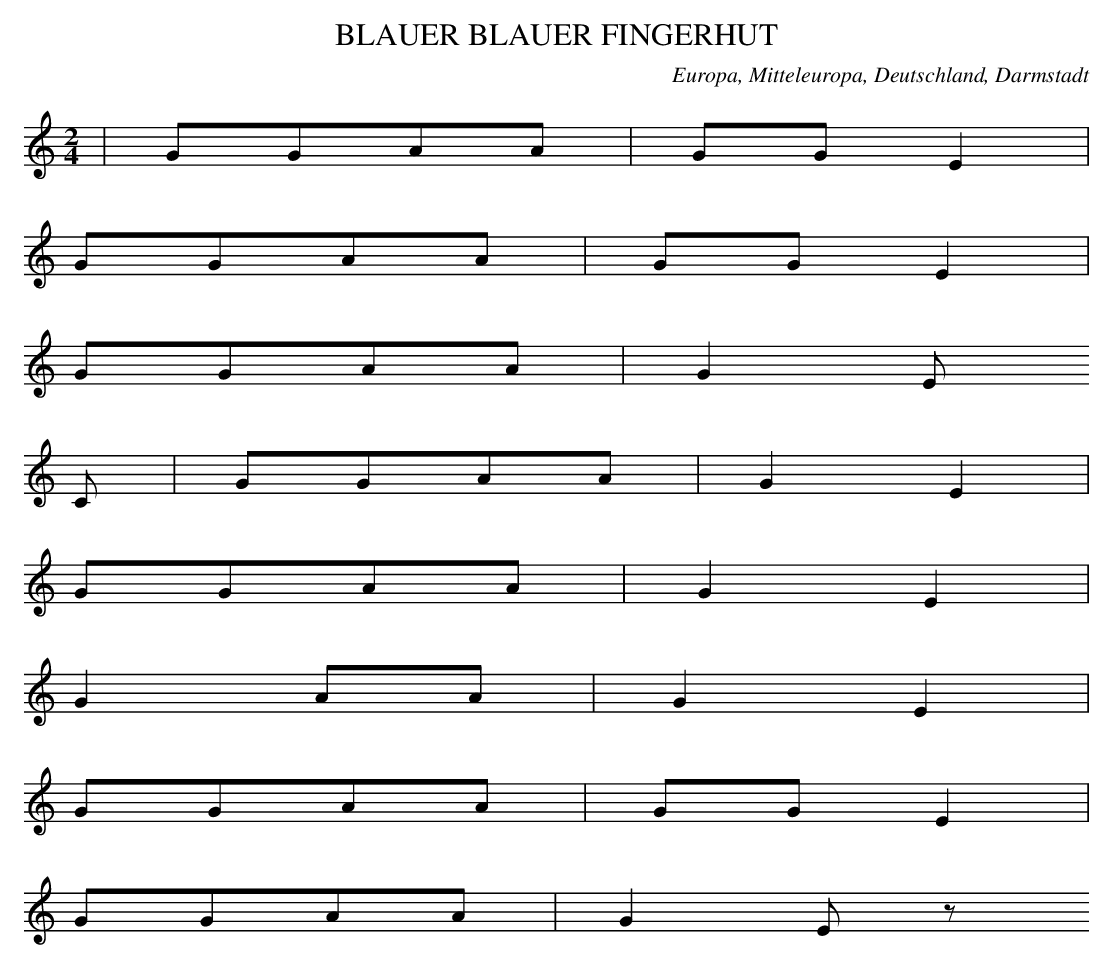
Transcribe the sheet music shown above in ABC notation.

X:1
T: BLAUER BLAUER FINGERHUT
O: Europa, Mitteleuropa, Deutschland, Darmstadt
M: 2/4
L: 1/8
K: C
 | GGAA | GGE2 |
GGAA | GGE2 |
GGAA | G2E
C | GGAA | G2E2 |
GGAA | G2E2 |
G2AA | G2E2 |
GGAA | GGE2 |
GGAA | G2Ez
